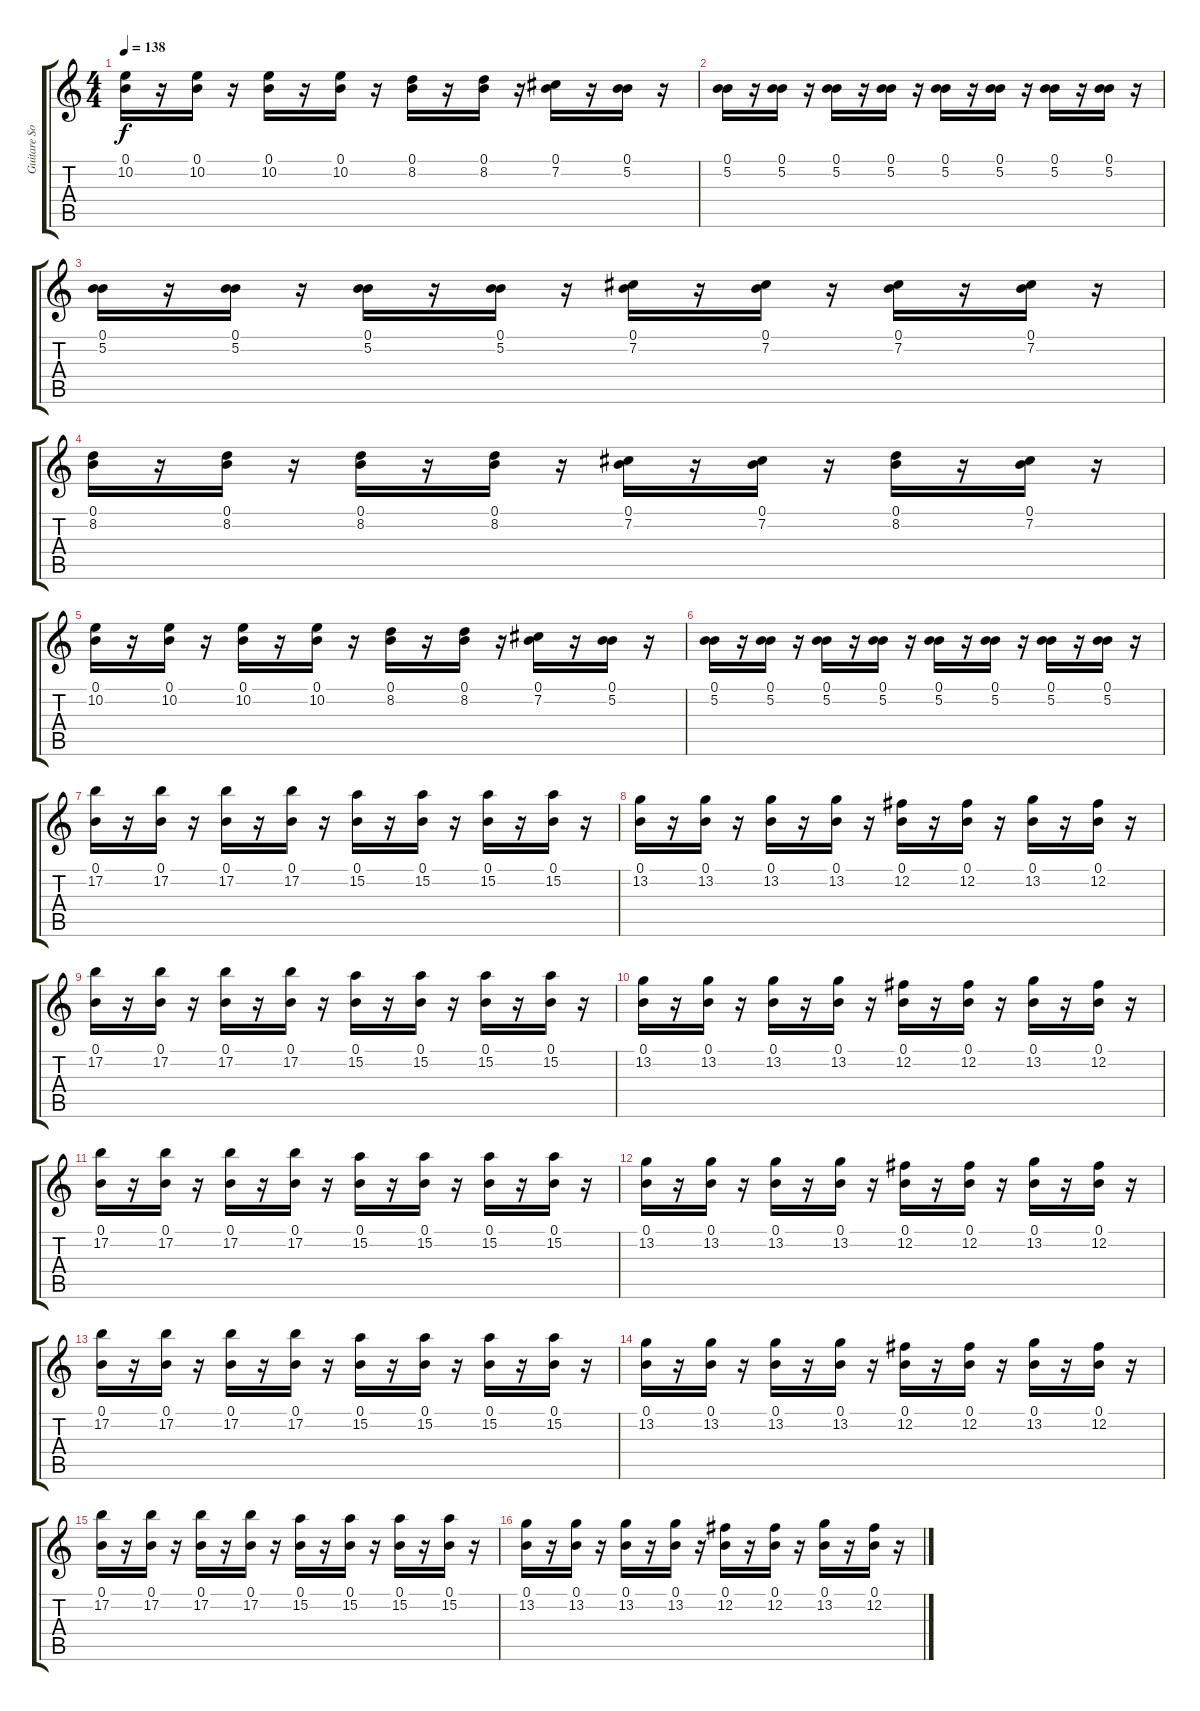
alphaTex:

\track ("Guitare Solo" "Guitare So") {instrument distortionguitar}
\staff {score tabs}
\tuning (B3 Gb3 D3 A2 E2 B1) {hide}
\ts (4 4)
\tempo 138
\clef g2
\ks c
(0.1 10.2).16{dy f} r.16 (0.1 10.2).16 r.16 (0.1 10.2).16 r.16 (0.1 10.2).16 r.16 (0.1 8.2).16 r.16 (0.1 8.2).16 r.16 (0.1 7.2).16 r.16 (0.1 5.2).16 r.16 |
(0.1 5.2).16 r.16 (0.1 5.2).16 r.16 (0.1 5.2).16 r.16 (0.1 5.2).16 r.16 (0.1 5.2).16 r.16 (0.1 5.2).16 r.16 (0.1 5.2).16 r.16 (0.1 5.2).16 r.16 |
(0.1 5.2).16 r.16 (0.1 5.2).16 r.16 (0.1 5.2).16 r.16 (0.1 5.2).16 r.16 (0.1 7.2).16 r.16 (0.1 7.2).16 r.16 (0.1 7.2).16 r.16 (0.1 7.2).16 r.16 |
(0.1 8.2).16 r.16 (0.1 8.2).16 r.16 (0.1 8.2).16 r.16 (0.1 8.2).16 r.16 (0.1 7.2).16 r.16 (0.1 7.2).16 r.16 (0.1 8.2).16 r.16 (0.1 7.2).16 r.16 |
(0.1 10.2).16 r.16 (0.1 10.2).16 r.16 (0.1 10.2).16 r.16 (0.1 10.2).16 r.16 (0.1 8.2).16 r.16 (0.1 8.2).16 r.16 (0.1 7.2).16 r.16 (0.1 5.2).16 r.16 |
(0.1 5.2).16 r.16 (0.1 5.2).16 r.16 (0.1 5.2).16 r.16 (0.1 5.2).16 r.16 (0.1 5.2).16 r.16 (0.1 5.2).16 r.16 (0.1 5.2).16 r.16 (0.1 5.2).16 r.16 |
(0.1 17.2).16 r.16 (0.1 17.2).16 r.16 (0.1 17.2).16 r.16 (0.1 17.2).16 r.16 (0.1 15.2).16 r.16 (0.1 15.2).16 r.16 (0.1 15.2).16 r.16 (0.1 15.2).16 r.16 |
(0.1 13.2).16 r.16 (0.1 13.2).16 r.16 (0.1 13.2).16 r.16 (0.1 13.2).16 r.16 (0.1 12.2).16 r.16 (0.1 12.2).16 r.16 (0.1 13.2).16 r.16 (0.1 12.2).16 r.16 |
(0.1 17.2).16 r.16 (0.1 17.2).16 r.16 (0.1 17.2).16 r.16 (0.1 17.2).16 r.16 (0.1 15.2).16 r.16 (0.1 15.2).16 r.16 (0.1 15.2).16 r.16 (0.1 15.2).16 r.16 |
(0.1 13.2).16 r.16 (0.1 13.2).16 r.16 (0.1 13.2).16 r.16 (0.1 13.2).16 r.16 (0.1 12.2).16 r.16 (0.1 12.2).16 r.16 (0.1 13.2).16 r.16 (0.1 12.2).16 r.16 |
(0.1 17.2).16 r.16 (0.1 17.2).16 r.16 (0.1 17.2).16 r.16 (0.1 17.2).16 r.16 (0.1 15.2).16 r.16 (0.1 15.2).16 r.16 (0.1 15.2).16 r.16 (0.1 15.2).16 r.16 |
(0.1 13.2).16 r.16 (0.1 13.2).16 r.16 (0.1 13.2).16 r.16 (0.1 13.2).16 r.16 (0.1 12.2).16 r.16 (0.1 12.2).16 r.16 (0.1 13.2).16 r.16 (0.1 12.2).16 r.16 |
(0.1 17.2).16 r.16 (0.1 17.2).16 r.16 (0.1 17.2).16 r.16 (0.1 17.2).16 r.16 (0.1 15.2).16 r.16 (0.1 15.2).16 r.16 (0.1 15.2).16 r.16 (0.1 15.2).16 r.16 |
(0.1 13.2).16 r.16 (0.1 13.2).16 r.16 (0.1 13.2).16 r.16 (0.1 13.2).16 r.16 (0.1 12.2).16 r.16 (0.1 12.2).16 r.16 (0.1 13.2).16 r.16 (0.1 12.2).16 r.16 |
(0.1 17.2).16 r.16 (0.1 17.2).16 r.16 (0.1 17.2).16 r.16 (0.1 17.2).16 r.16 (0.1 15.2).16 r.16 (0.1 15.2).16 r.16 (0.1 15.2).16 r.16 (0.1 15.2).16 r.16 |
(0.1 13.2).16 r.16 (0.1 13.2).16 r.16 (0.1 13.2).16 r.16 (0.1 13.2).16 r.16 (0.1 12.2).16 r.16 (0.1 12.2).16 r.16 (0.1 13.2).16 r.16 (0.1 12.2).16 r.16
